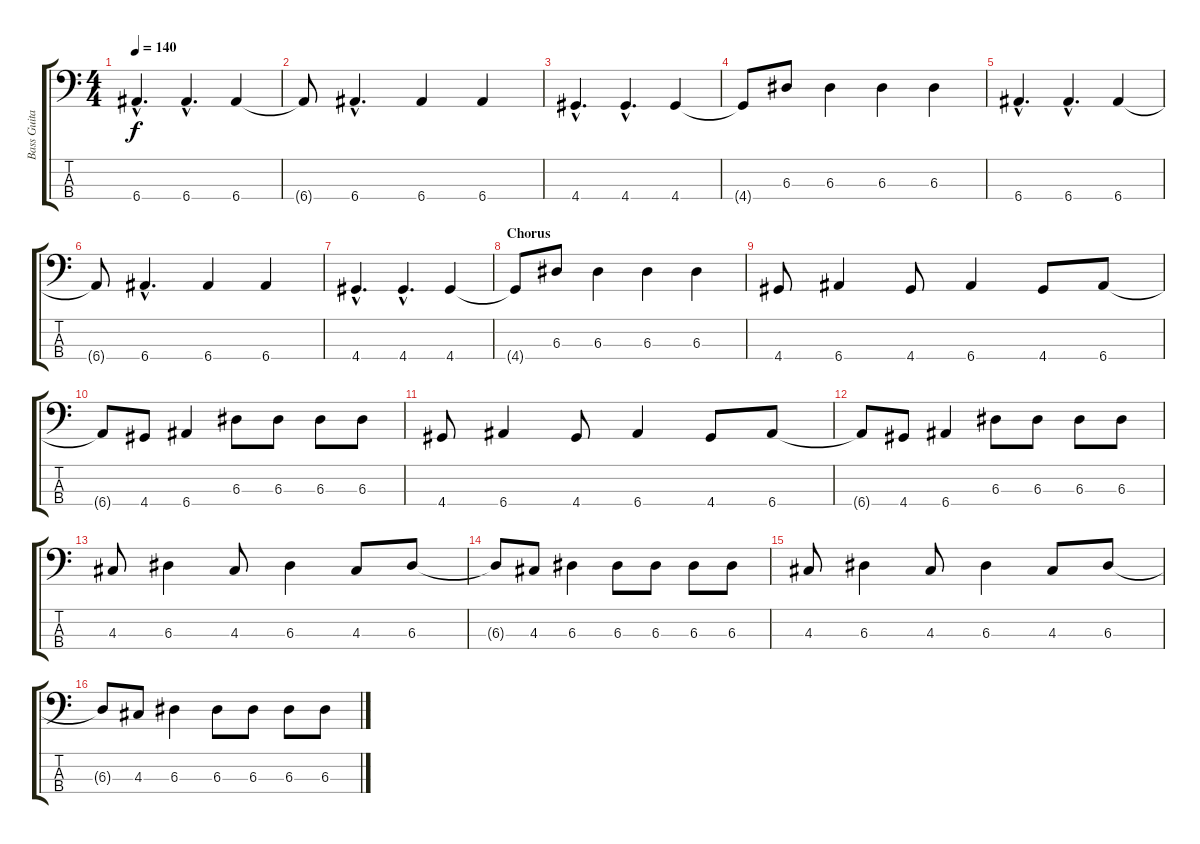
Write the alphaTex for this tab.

\track ("Bass Guitar" "Bass Guita") {instrument electricbassfinger}
\staff {score tabs}
\tuning (G2 D2 A1 E1) {hide}
\ts (4 4)
\tempo 140
\clef f4
\ks c
6.4{hac}.4{d dy f} 6.4{hac}.4{d} 6.4.4 |
6.4{t}.8 6.4{hac}.4{d} 6.4.4 6.4.4 |
4.4{hac}.4{d} 4.4{hac}.4{d} 4.4.4 |
4.4{t}.8 6.3.8 6.3.4 6.3.4 6.3.4 |
6.4{hac}.4{d} 6.4{hac}.4{d} 6.4.4 |
6.4{t}.8 6.4{hac}.4{d} 6.4.4 6.4.4 |
4.4{hac}.4{d} 4.4{hac}.4{d} 4.4.4 |
\section ("" "Chorus ")
4.4{t}.8 6.3.8 6.3.4 6.3.4 6.3.4 |
4.4.8 6.4.4 4.4.8 6.4.4 4.4.8 6.4.8 |
6.4{t}.8 4.4.8 6.4.4 6.3.8 6.3.8 6.3.8 6.3.8 |
4.4.8 6.4.4 4.4.8 6.4.4 4.4.8 6.4.8 |
6.4{t}.8 4.4.8 6.4.4 6.3.8 6.3.8 6.3.8 6.3.8 |
4.3.8 6.3.4 4.3.8 6.3.4 4.3.8 6.3.8 |
6.3{t}.8 4.3.8 6.3.4 6.3.8 6.3.8 6.3.8 6.3.8 |
4.3.8 6.3.4 4.3.8 6.3.4 4.3.8 6.3.8 |
6.3{t}.8 4.3.8 6.3.4 6.3.8 6.3.8 6.3.8 6.3.8
